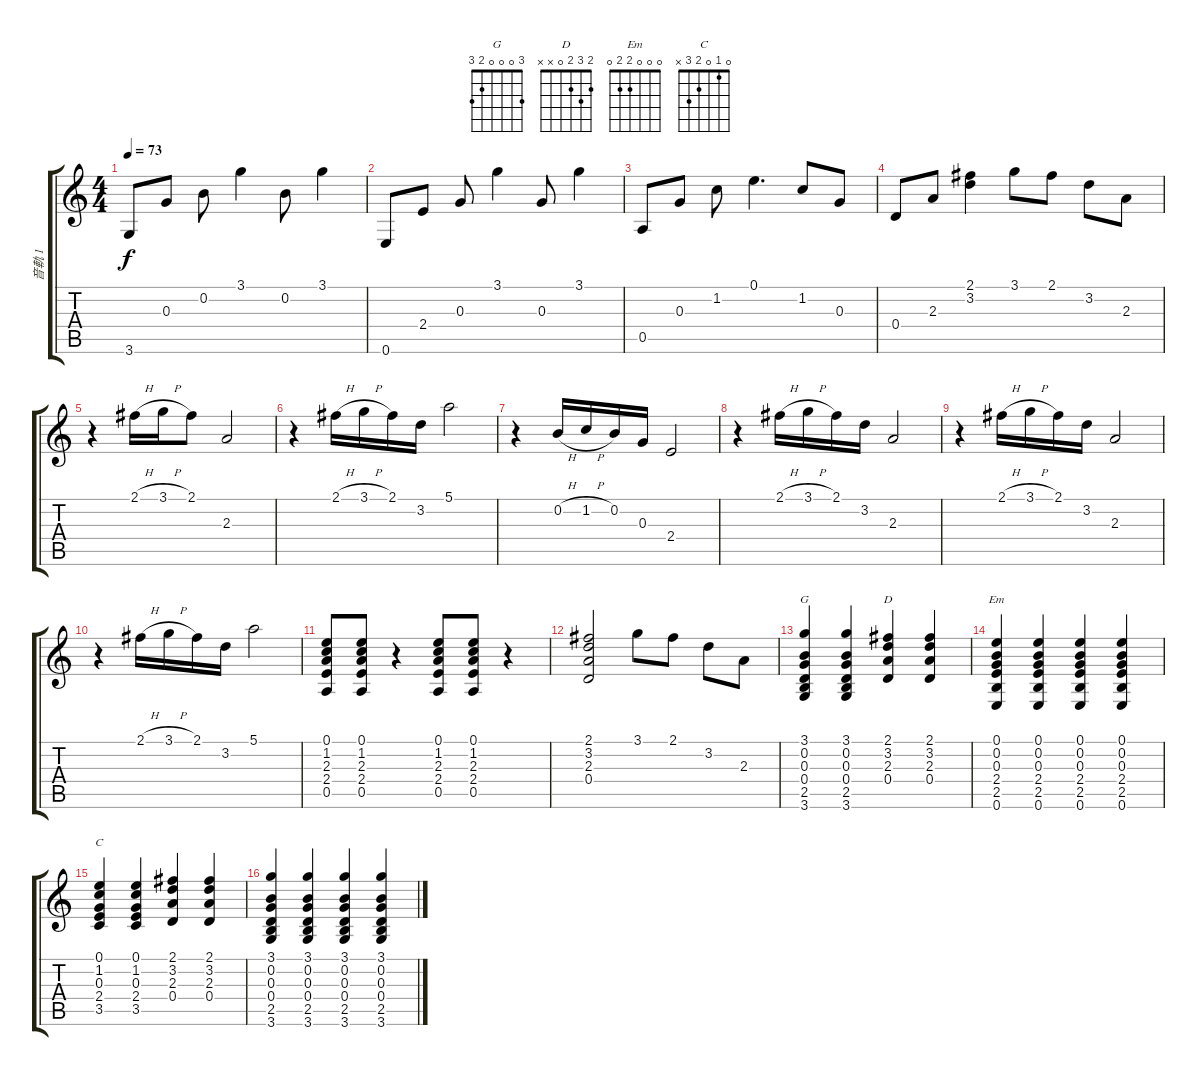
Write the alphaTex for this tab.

\track ("音軌 1" "音軌 1") {instrument electricguitarjazz}
\staff {score tabs}
\tuning (E4 B3 G3 D3 A2 E2) {hide}
\chord ("G" 3 0 0 0 2 3)
\chord ("D" 2 3 2 0 x x)
\chord ("Em" 0 0 0 2 2 0)
\chord ("C" 0 1 0 2 3 x)
\ts (4 4)
\tempo 73
\clef g2
\ks c
3.6.8{dy f} 0.3.8 0.2.8 3.1.4 0.2.8 3.1.4 |
0.6.8 2.4.8 0.3.8 3.1.4 0.3.8 3.1.4 |
0.5.8 0.3.8 1.2.8 0.1.4{d} 1.2.8 0.3.8 |
0.4.8 2.3.8 (2.1 3.2).4 3.1.8 2.1.8 3.2.8 2.3.8 |
r.4 2.1{h}.16 3.1{h}.16 2.1.8 2.3.2 |
r.4 2.1{h}.16 3.1{h}.16 2.1.16 3.2.16 5.1.2 |
r.4 0.2{h}.16 1.2{h}.16 0.2.16 0.3.16 2.4.2 |
r.4 2.1{h}.16 3.1{h}.16 2.1.16 3.2.16 2.3.2 |
r.4 2.1{h}.16 3.1{h}.16 2.1.16 3.2.16 2.3.2 |
r.4 2.1{h}.16 3.1{h}.16 2.1.16 3.2.16 5.1.2 |
(0.1 1.2 2.3 2.4 0.5).8 (0.1 1.2 2.3 2.4 0.5).8 r.4 (0.1 1.2 2.3 2.4 0.5).8 (0.1 1.2 2.3 2.4 0.5).8 r.4 |
(2.1 3.2 2.3 0.4).2 3.1.8 2.1.8 3.2.8 2.3.8 |
(3.1 0.2 0.3 0.4 2.5 3.6).4{ch "G"} (3.1 0.2 0.3 0.4 2.5 3.6).4 (2.1 3.2 2.3 0.4).4{ch "D"} (2.1 3.2 2.3 0.4).4 |
(0.1 0.2 0.3 2.4 2.5 0.6).4{ch "Em"} (0.1 0.2 0.3 2.4 2.5 0.6).4 (0.1 0.2 0.3 2.4 2.5 0.6).4 (0.1 0.2 0.3 2.4 2.5 0.6).4 |
(0.1 1.2 0.3 2.4 3.5).4{ch "C"} (0.1 1.2 0.3 2.4 3.5).4 (2.1 3.2 2.3 0.4).4 (2.1 3.2 2.3 0.4).4 |
(3.1 0.2 0.3 0.4 2.5 3.6).4 (3.1 0.2 0.3 0.4 2.5 3.6).4 (3.1 0.2 0.3 0.4 2.5 3.6).4 (3.1 0.2 0.3 0.4 2.5 3.6).4
